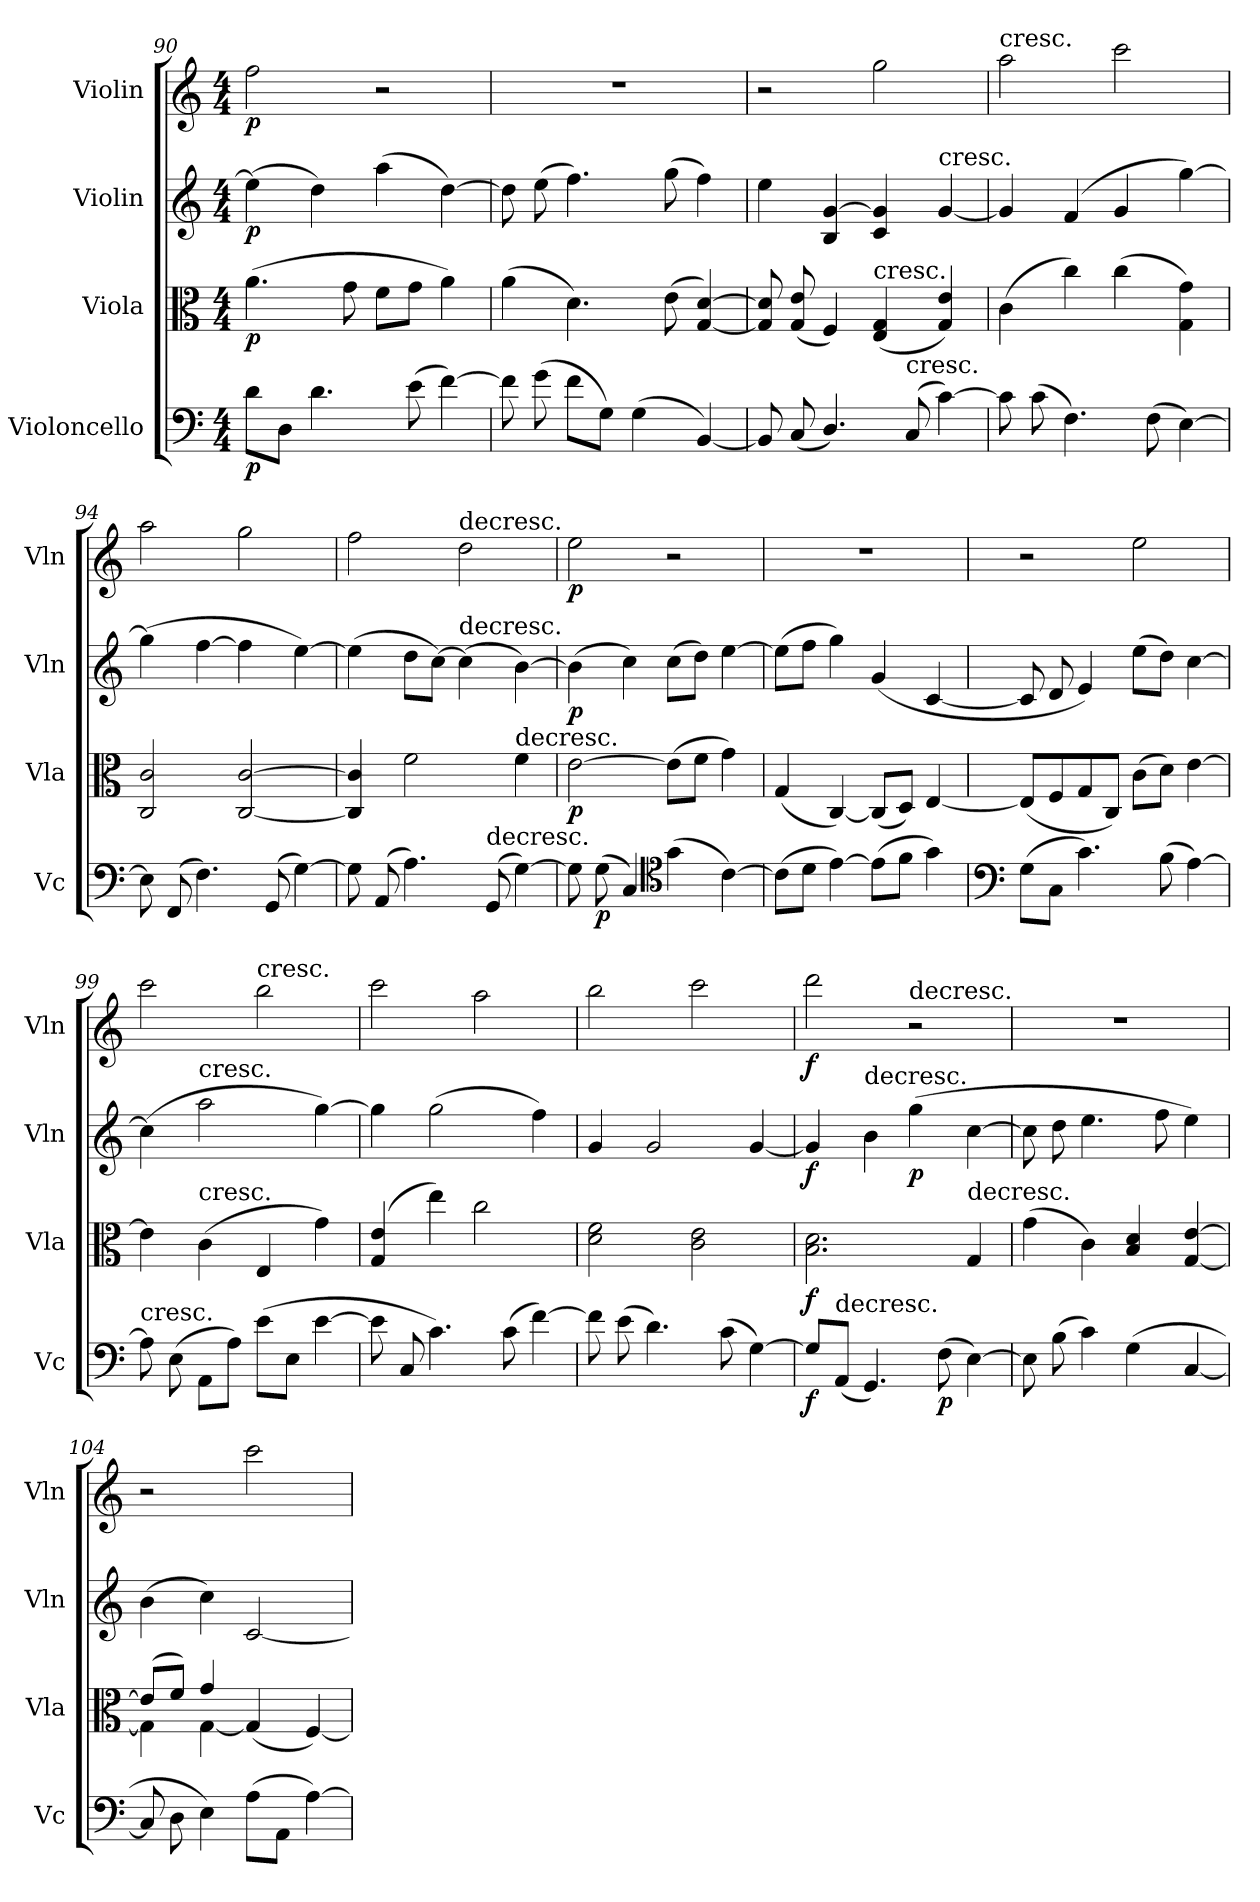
**kern	**dynam	**kern	**dynam	**kern	**dynam	**kern	**dynam
*part4	*part4	*part3	*part3	*part2	*part2	*part1	*part1
*staff4	*staff4	*staff3	*staff3	*staff2	*staff2	*staff1	*staff1
*I"Violoncello	*	*I"Viola	*	*I"Violin	*	*I"Violin	*
*I'Vc	*	*I'Vla	*	*I'Vln	*	*I'Vln	*
*clefF4	*	*clefC3	*	*clefG2	*	*clefG2	*
*k[]	*	*k[]	*	*k[]	*	*k[]	*
*M4/4	*	*M4/4	*	*M4/4	*	*M4/4	*
=90	=90	=90	=90	=90	=90	=90	=90
8d\L	p	(4.a\	p	(4ee\]	p	2ff\	p
8D\J	.	.	.	.	.	.	.
4.d\	.	.	.	4dd\)	.	.	.
.	.	8g\	.	.	.	.	.
.	.	8f\L	.	(4aa\	.	2r	.
(8e\	.	8g\J	.	.	.	.	.
[4f\)	.	4a\)	.	[4dd\)	.	.	.
=91	=91	=91	=91	=91	=91	=91	=91
8f\]	.	(4a\	.	8dd\]	.	1r	.
(8g\	.	.	.	(8ee\	.	.	.
8f\L	.	4.d\)	.	4.ff\)	.	.	.
8G\J)	.	.	.	.	.	.	.
(4G\	.	.	.	.	.	.	.
.	.	(8e\	.	(8gg\	.	.	.
[4BB/)	.	[4G/ [4d/)	.	4ff\)	.	.	.
=92	=92	=92	=92	=92	=92	=92	=92
8BB/]	.	8G]/ 8d]/	.	4ee\	.	2r	.
(8C/	.	(8G/ 8e/	.	.	.	.	.
4.D/)	.	4F/)	.	4B/ [4g/	.	.	.
!	!	!LO:TX:t=cresc.	!	!	!	!	!
.	.	(4E/ 4G/	.	4c/ 4g]/	.	2gg\	.
!LO:TX:t=cresc.	!	!	!	!	!	!	!
(8C/	.	.	.	.	.	.	.
!	!	!	!	!LO:TX:t=cresc.	!	!	!
[4c\)	.	4G/ 4e/)	.	[4g/	.	.	.
=93	=93	=93	=93	=93	=93	=93	=93
!	!	!	!	!	!	!LO:TX:t=cresc.	!
8c\]	.	(4c\	.	4g/]	.	2aa\	.
(8c\	.	.	.	.	.	.	.
4.F\)	.	4cc\)	.	(4f/	.	.	.
.	.	(4cc\	.	4g/	.	2ccc\	.
(8F\	.	.	.	.	.	.	.
[4E\)	.	4G\ 4g\)	.	[4gg\)	.	.	.
=94	=94	=94	=94	=94	=94	=94	=94
8E\]	.	2C/ 2c/	.	(4gg\]	.	2aa\	.
(8FF/	.	.	.	.	.	.	.
4.F\)	.	.	.	[4ff\	.	.	.
.	.	[2C/ [2c/	.	4ff\]	.	2gg\	.
(8GG/	.	.	.	.	.	.	.
[4G\)	.	.	.	[4ee\)	.	.	.
=95	=95	=95	=95	=95	=95	=95	=95
8G\]	.	4C]/ 4c]/	.	(4ee\]	.	2ff\	.
(8AA/	.	.	.	.	.	.	.
4.A\)	.	2f\	.	8dd\L	.	.	.
.	.	.	.	[8cc\J)	.	.	.
!	!	!	!	!	!	!LO:TX:t=decresc.	!
!	!	!	!	!LO:TX:t=decresc.	!	!	!
.	.	.	.	(4cc\]	.	2dd\	.
!LO:TX:t=decresc.	!	!	!	!	!	!	!
(8GG/	.	.	.	.	.	.	.
!	!	!LO:TX:t=decresc.	!	!	!	!	!
[4G\)	.	4f\	.	[4b\)	.	.	.
=96	=96	=96	=96	=96	=96	=96	=96
8G\]	.	[2e\	p	(4b\]	p	2ee\	p
(8G\	p	.	.	.	.	.	.
4C/)	.	.	.	4cc\)	.	.	.
*clefC4	*	*	*	*	*	*	*
(4g\	.	(8e\L]	.	(8cc\L	.	2r	.
.	.	8f\J	.	8dd\J)	.	.	.
[4c\)	.	4g\)	.	[4ee\	.	.	.
=97	=97	=97	=97	=97	=97	=97	=97
(8c\L]	.	(4G/	.	(8ee\L]	.	1r	.
8d\J	.	.	.	8ff\J	.	.	.
[4e\)	.	[4C/)	.	4gg\)	.	.	.
(8e\L]	.	(8C/L]	.	(4g/	.	.	.
8f\J	.	8D/J)	.	.	.	.	.
4g\)	.	[4E/	.	[4c/	.	.	.
=98	=98	=98	=98	=98	=98	=98	=98
*clefF4	*	*	*	*	*	*	*
(8G\L	.	(8E/L]	.	8c/]	.	2r	.
8C\J	.	8F/	.	8d/	.	.	.
4.c\)	.	8G/	.	4e/)	.	.	.
.	.	8C/J)	.	.	.	.	.
.	.	(8c\L	.	(8ee\L	.	2ee\	.
(8B\	.	8d\J)	.	8dd\J)	.	.	.
[4A\)	.	[4e\	.	[4cc\	.	.	.
=99	=99	=99	=99	=99	=99	=99	=99
!LO:TX:t=cresc.	!	!	!	!	!	!	!
8A\]	.	4e\]	.	(4cc\]	.	2ccc\	.
(8E\	.	.	.	.	.	.	.
!	!	!	!	!LO:TX:t=cresc.	!	!	!
!	!	!LO:TX:t=cresc.	!	!	!	!	!
8AA\L	.	(4c\	.	2aa\	.	.	.
8A\J)	.	.	.	.	.	.	.
!	!	!	!	!	!	!LO:TX:t=cresc.	!
(8e\L	.	4E/	.	.	.	2bb\	.
8E\J	.	.	.	.	.	.	.
[4e\	.	4g\)	.	[4gg\)	.	.	.
=100	=100	=100	=100	=100	=100	=100	=100
8e\]	.	(4G/ 4e/	.	4gg\]	.	2ccc\	.
8C/	.	.	.	.	.	.	.
4.c\)	.	4ee\)	.	(2gg\	.	.	.
.	.	2cc\	.	.	.	2aa\	.
(8c\	.	.	.	.	.	.	.
[4f\)	.	.	.	4ff\)	.	.	.
=101	=101	=101	=101	=101	=101	=101	=101
8f\]	.	2d\ 2f\	.	4g/	.	2bb\	.
(8e\	.	.	.	.	.	.	.
4.d\)	.	.	.	2g/	.	.	.
.	.	2c\ 2e\	.	.	.	2ccc\	.
(8c\	.	.	.	.	.	.	.
[4G\)	.	.	.	[4g/	.	.	.
=102	=102	=102	=102	=102	=102	=102	=102
8G/L]	f	2.B\ 2.d\	f	4g/]	f	2ddd\	f
!LO:TX:t=decresc.	!	!	!	!	!	!	!
(8AA/J	.	.	.	.	.	.	.
!	!	!	!	!LO:TX:t=decresc.	!	!	!
4.GG/)	.	.	.	4b\	.	.	.
!	!	!	!	!	!	!LO:TX:t=decresc.	!
.	.	.	.	(4gg\	p	2r	.
(8F\	p	.	.	.	.	.	.
!	!	!LO:TX:t=decresc.	!	!	!	!	!
[4E\)	.	4G/	.	[4cc\	.	.	.
=103	=103	=103	=103	=103	=103	=103	=103
8E\]	.	(4g\	.	8cc\]	.	1r	.
(8B\	.	.	.	8dd\	.	.	.
4c\)	.	4c\)	.	4.ee\	.	.	.
(4G\	.	4B/ 4d/	.	.	.	.	.
.	.	.	.	8ff\	.	.	.
[4C/	.	[4G/ [4e/	.	4ee\)	.	.	.
=104	=104	=104	=104	=104	=104	=104	=104
*	*	*^	*	*	*	*	*
8C/]	.	(8e/L]	4G\]	.	(4b\	.	2r	.
8D\	.	8f/J)	.	.	.	.	.	.
4E\)	.	4g/	[4G\	.	4cc\)	.	.	.
(8A\L	.	(4G/]	2ryy	.	[2c/	.	2ccc\	.
8AA\J	.	.	.	.	.	.	.	.
[4A\)	.	[4F/)	.	.	.	.	.	.
*	*	*v	*v	*	*	*	*	*
=	=	=	=	=	=	=	=
*-	*-	*-	*-	*-	*-	*-	*-
